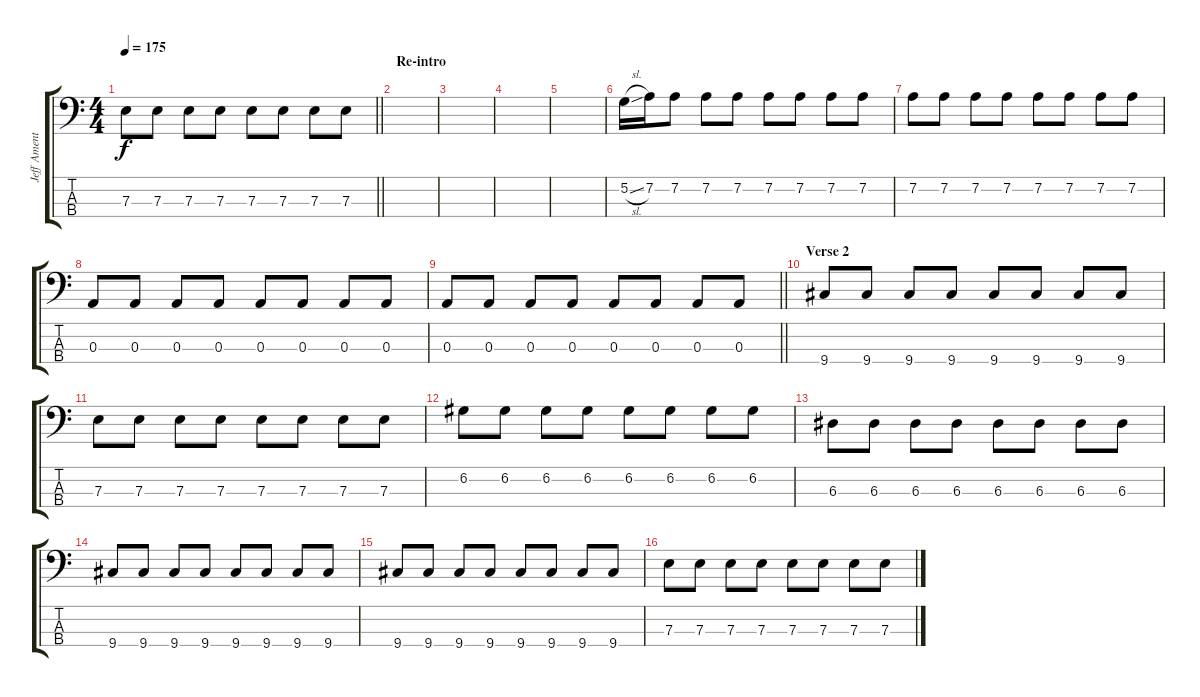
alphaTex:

\track ("Jeff Ament" "Jeff Ament") {instrument electricbassfinger}
\staff {score tabs}
\tuning (G2 D2 A1 E1) {hide}
\ts (4 4)
\tempo 175
\clef f4
\barLineRight lightlight
\ks c
7.3.8{dy f} 7.3.8 7.3.8 7.3.8 7.3.8 7.3.8 7.3.8 7.3.8 |
\section ("" "Re-intro")
|
|
|
|
5.2{sl}.16 7.2.16 7.2.8 7.2.8 7.2.8 7.2.8 7.2.8 7.2.8 7.2.8 |
7.2.8 7.2.8 7.2.8 7.2.8 7.2.8 7.2.8 7.2.8 7.2.8 |
0.3.8 0.3.8 0.3.8 0.3.8 0.3.8 0.3.8 0.3.8 0.3.8 |
\barLineRight lightlight
0.3.8 0.3.8 0.3.8 0.3.8 0.3.8 0.3.8 0.3.8 0.3.8 |
\section ("" "Verse 2")
9.4.8 9.4.8 9.4.8 9.4.8 9.4.8 9.4.8 9.4.8 9.4.8 |
7.3.8 7.3.8 7.3.8 7.3.8 7.3.8 7.3.8 7.3.8 7.3.8 |
6.2.8 6.2.8 6.2.8 6.2.8 6.2.8 6.2.8 6.2.8 6.2.8 |
6.3.8 6.3.8 6.3.8 6.3.8 6.3.8 6.3.8 6.3.8 6.3.8 |
9.4.8 9.4.8 9.4.8 9.4.8 9.4.8 9.4.8 9.4.8 9.4.8 |
9.4.8 9.4.8 9.4.8 9.4.8 9.4.8 9.4.8 9.4.8 9.4.8 |
7.3.8 7.3.8 7.3.8 7.3.8 7.3.8 7.3.8 7.3.8 7.3.8
